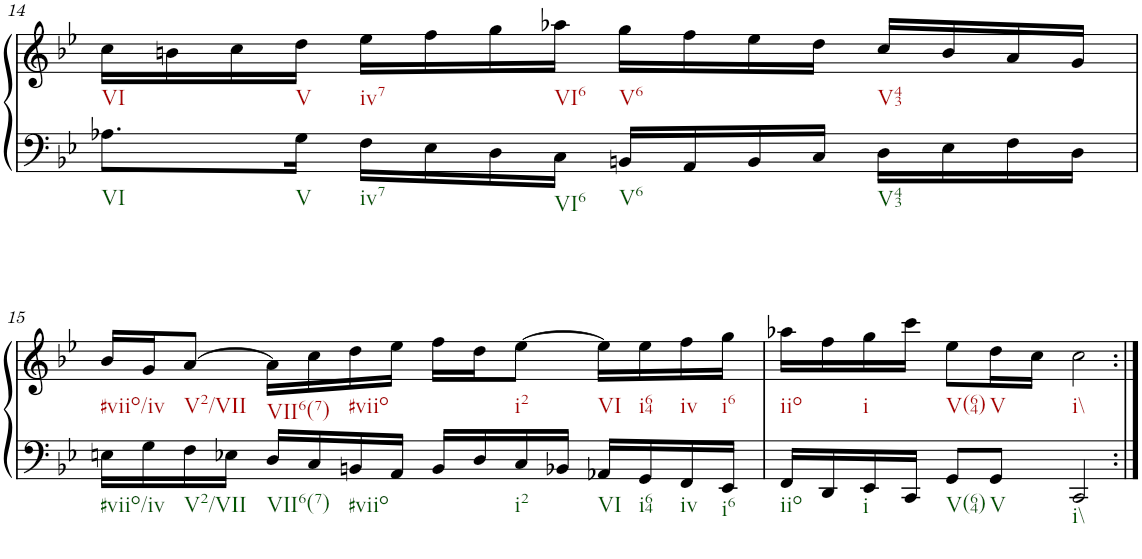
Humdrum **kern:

**kern	**kern
*part1	*part1
*staff2	*staff1
*I"unbenannt2	*
!!LO:PB:g=z
*clefF4	*clefG2
*k[b-e-]	*k[b-e-]
*M4/4	*M4/4
=14	=14
8.A-X\L	16cc\LL
.	16bn\
.	16cc\
16G\Jk	16dd\JJ
16F\LL	16ee-\LL
16E-\	16ff\
16D\	16gg\
16C\JJ	16aa-X\JJ
16BBn/LL	16gg\LL
16AA/	16ff\
16BB/	16ee-\
16C/JJ	16dd\JJ
16D\LL	16cc/LL
16E-\	16b/
16F\	16a/
16D\JJ	16g/JJ
!!LO:LB:g=z
=15	=15
16En\LL	16b-/LL
16G\	16g/J
16F\	[8a/J
16E-X\JJ	.
16D/LL	16a\LL]
16C/	16cc\
16BBn/	16dd\
16AA/JJ	16ee-\JJ
16BB/LL	16ff\LL
16D/	16dd\J
16C/	[8ee-\J
16BB-X/JJ	.
16AA-X/LL	16ee-\LL]
16GG/	16ee-\
16FF/	16ff\
16EE-/JJ	16gg\JJ
=16	=16
16FF/LL	16aa-X\LL
16DD/	16ff\
16EE-/	16gg\
16CC/JJ	16ccc\JJ
8GG/L	8ee-\L
8GG/J	16dd\L
.	16cc\JJ
2CC/	2cc\
=:|!	=:|!
*-	*-
